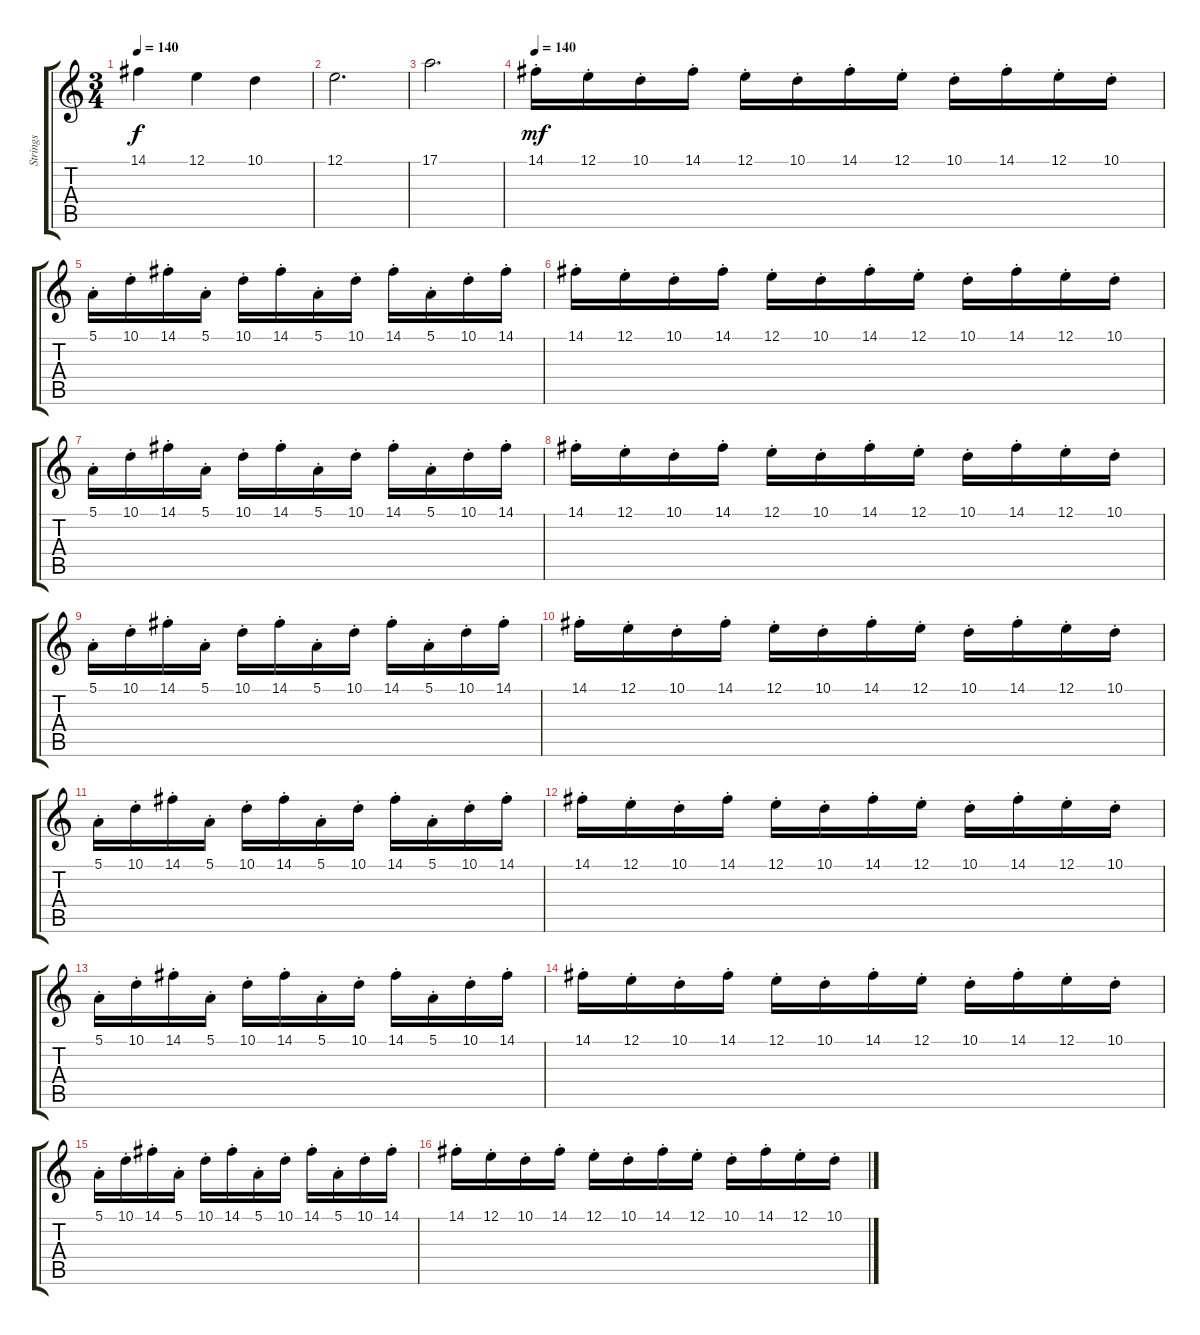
\track ("Strings" "Strings") {instrument stringensemble1}
\staff {score tabs}
\tuning (E4 B3 G3 D3 A2 E2) {hide}
\ts (3 4)
\tempo 140
\clef g2
\ks c
14.1.4{dy f} 12.1.4 10.1.4 |
12.1.2{d} |
17.1.2{d} |
\tempo 140
14.1{st}.16{dy mf volume 14} 12.1{st}.16 10.1{st}.16 14.1{st}.16 12.1{st}.16 10.1{st}.16 14.1{st}.16 12.1{st}.16 10.1{st}.16 14.1{st}.16 12.1{st}.16 10.1{st}.16 |
5.1{st}.16 10.1{st}.16 14.1{st}.16 5.1{st}.16 10.1{st}.16 14.1{st}.16 5.1{st}.16 10.1{st}.16 14.1{st}.16 5.1{st}.16 10.1{st}.16 14.1{st}.16 |
14.1{st}.16 12.1{st}.16 10.1{st}.16 14.1{st}.16 12.1{st}.16 10.1{st}.16 14.1{st}.16 12.1{st}.16 10.1{st}.16 14.1{st}.16 12.1{st}.16 10.1{st}.16 |
5.1{st}.16 10.1{st}.16 14.1{st}.16 5.1{st}.16 10.1{st}.16 14.1{st}.16 5.1{st}.16 10.1{st}.16 14.1{st}.16 5.1{st}.16 10.1{st}.16 14.1{st}.16 |
14.1{st}.16 12.1{st}.16 10.1{st}.16 14.1{st}.16 12.1{st}.16 10.1{st}.16 14.1{st}.16 12.1{st}.16 10.1{st}.16 14.1{st}.16 12.1{st}.16 10.1{st}.16 |
5.1{st}.16 10.1{st}.16 14.1{st}.16 5.1{st}.16 10.1{st}.16 14.1{st}.16 5.1{st}.16 10.1{st}.16 14.1{st}.16 5.1{st}.16 10.1{st}.16 14.1{st}.16 |
14.1{st}.16 12.1{st}.16 10.1{st}.16 14.1{st}.16 12.1{st}.16 10.1{st}.16 14.1{st}.16 12.1{st}.16 10.1{st}.16 14.1{st}.16 12.1{st}.16 10.1{st}.16 |
5.1{st}.16 10.1{st}.16 14.1{st}.16 5.1{st}.16 10.1{st}.16 14.1{st}.16 5.1{st}.16 10.1{st}.16 14.1{st}.16 5.1{st}.16 10.1{st}.16 14.1{st}.16 |
14.1{st}.16 12.1{st}.16 10.1{st}.16 14.1{st}.16 12.1{st}.16 10.1{st}.16 14.1{st}.16 12.1{st}.16 10.1{st}.16 14.1{st}.16 12.1{st}.16 10.1{st}.16 |
5.1{st}.16 10.1{st}.16 14.1{st}.16 5.1{st}.16 10.1{st}.16 14.1{st}.16 5.1{st}.16 10.1{st}.16 14.1{st}.16 5.1{st}.16 10.1{st}.16 14.1{st}.16 |
14.1{st}.16 12.1{st}.16 10.1{st}.16 14.1{st}.16 12.1{st}.16 10.1{st}.16 14.1{st}.16 12.1{st}.16 10.1{st}.16 14.1{st}.16 12.1{st}.16 10.1{st}.16 |
5.1{st}.16 10.1{st}.16 14.1{st}.16 5.1{st}.16 10.1{st}.16 14.1{st}.16 5.1{st}.16 10.1{st}.16 14.1{st}.16 5.1{st}.16 10.1{st}.16 14.1{st}.16 |
14.1{st}.16 12.1{st}.16 10.1{st}.16 14.1{st}.16 12.1{st}.16 10.1{st}.16 14.1{st}.16 12.1{st}.16 10.1{st}.16 14.1{st}.16 12.1{st}.16 10.1{st}.16
